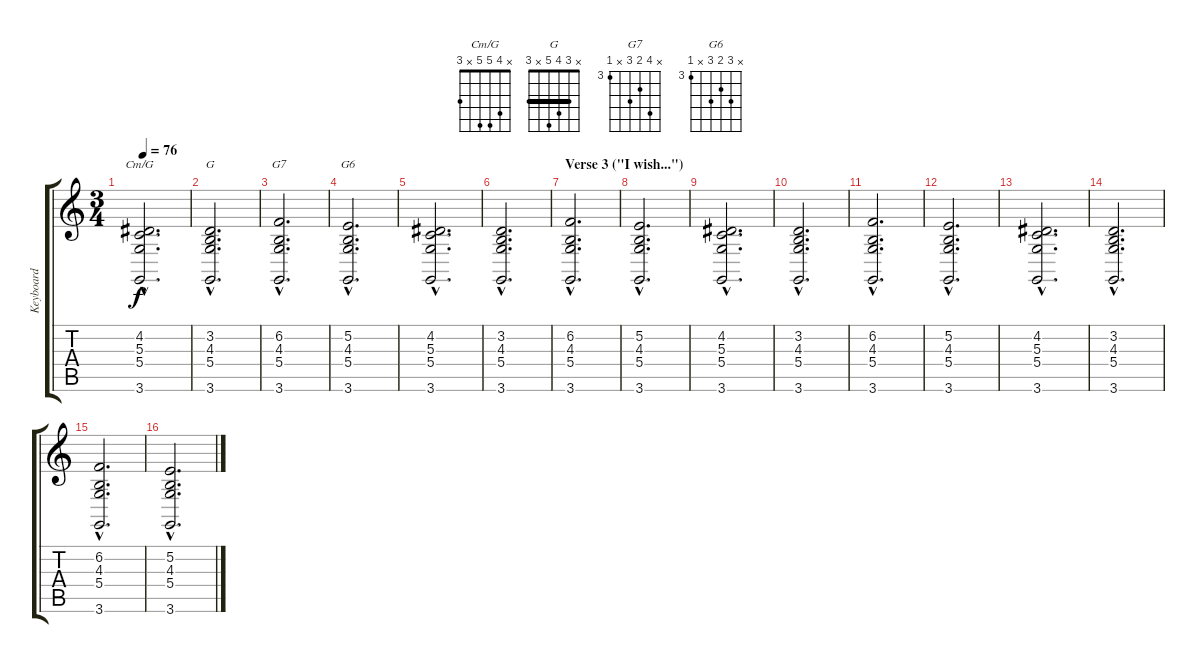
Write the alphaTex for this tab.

\track ("Keyboard" "Keyboard") {instrument electricpiano1}
\staff {score tabs}
\tuning (E4 B3 G3 D3 A2 E2) {hide}
\chord ("Cm/G" x 4 5 5 x 3)
\chord ("G" x 3 4 5 x 3) {barre 3}
\chord ("G7" x 6 4 5 x 3) {firstfret 3}
\chord ("G6" x 5 4 5 x 3) {firstfret 3}
\ts (3 4)
\tempo 76
\clef g2
\ks c
(4.2{hac} 5.3{hac} 5.4{hac} 3.6{hac}).2{d ch "Cm/G" dy f} |
(3.2{hac} 4.3{hac} 5.4{hac} 3.6{hac}).2{d ch "G"} |
(6.2{hac} 4.3{hac} 5.4{hac} 3.6{hac}).2{d ch "G7"} |
(5.2{hac} 4.3{hac} 5.4{hac} 3.6{hac}).2{d ch "G6"} |
(4.2{hac} 5.3{hac} 5.4{hac} 3.6{hac}).2{d} |
(3.2{hac} 4.3{hac} 5.4{hac} 3.6{hac}).2{d} |
\section ("" "Verse 3 (\"I wish...\")")
(6.2{hac} 4.3{hac} 5.4{hac} 3.6{hac}).2{d} |
(5.2{hac} 4.3{hac} 5.4{hac} 3.6{hac}).2{d} |
(4.2{hac} 5.3{hac} 5.4{hac} 3.6{hac}).2{d} |
(3.2{hac} 4.3{hac} 5.4{hac} 3.6{hac}).2{d} |
(6.2{hac} 4.3{hac} 5.4{hac} 3.6{hac}).2{d} |
(5.2{hac} 4.3{hac} 5.4{hac} 3.6{hac}).2{d} |
(4.2{hac} 5.3{hac} 5.4{hac} 3.6{hac}).2{d} |
(3.2{hac} 4.3{hac} 5.4{hac} 3.6{hac}).2{d} |
(6.2{hac} 4.3{hac} 5.4{hac} 3.6{hac}).2{d} |
(5.2{hac} 4.3{hac} 5.4{hac} 3.6{hac}).2{d}
